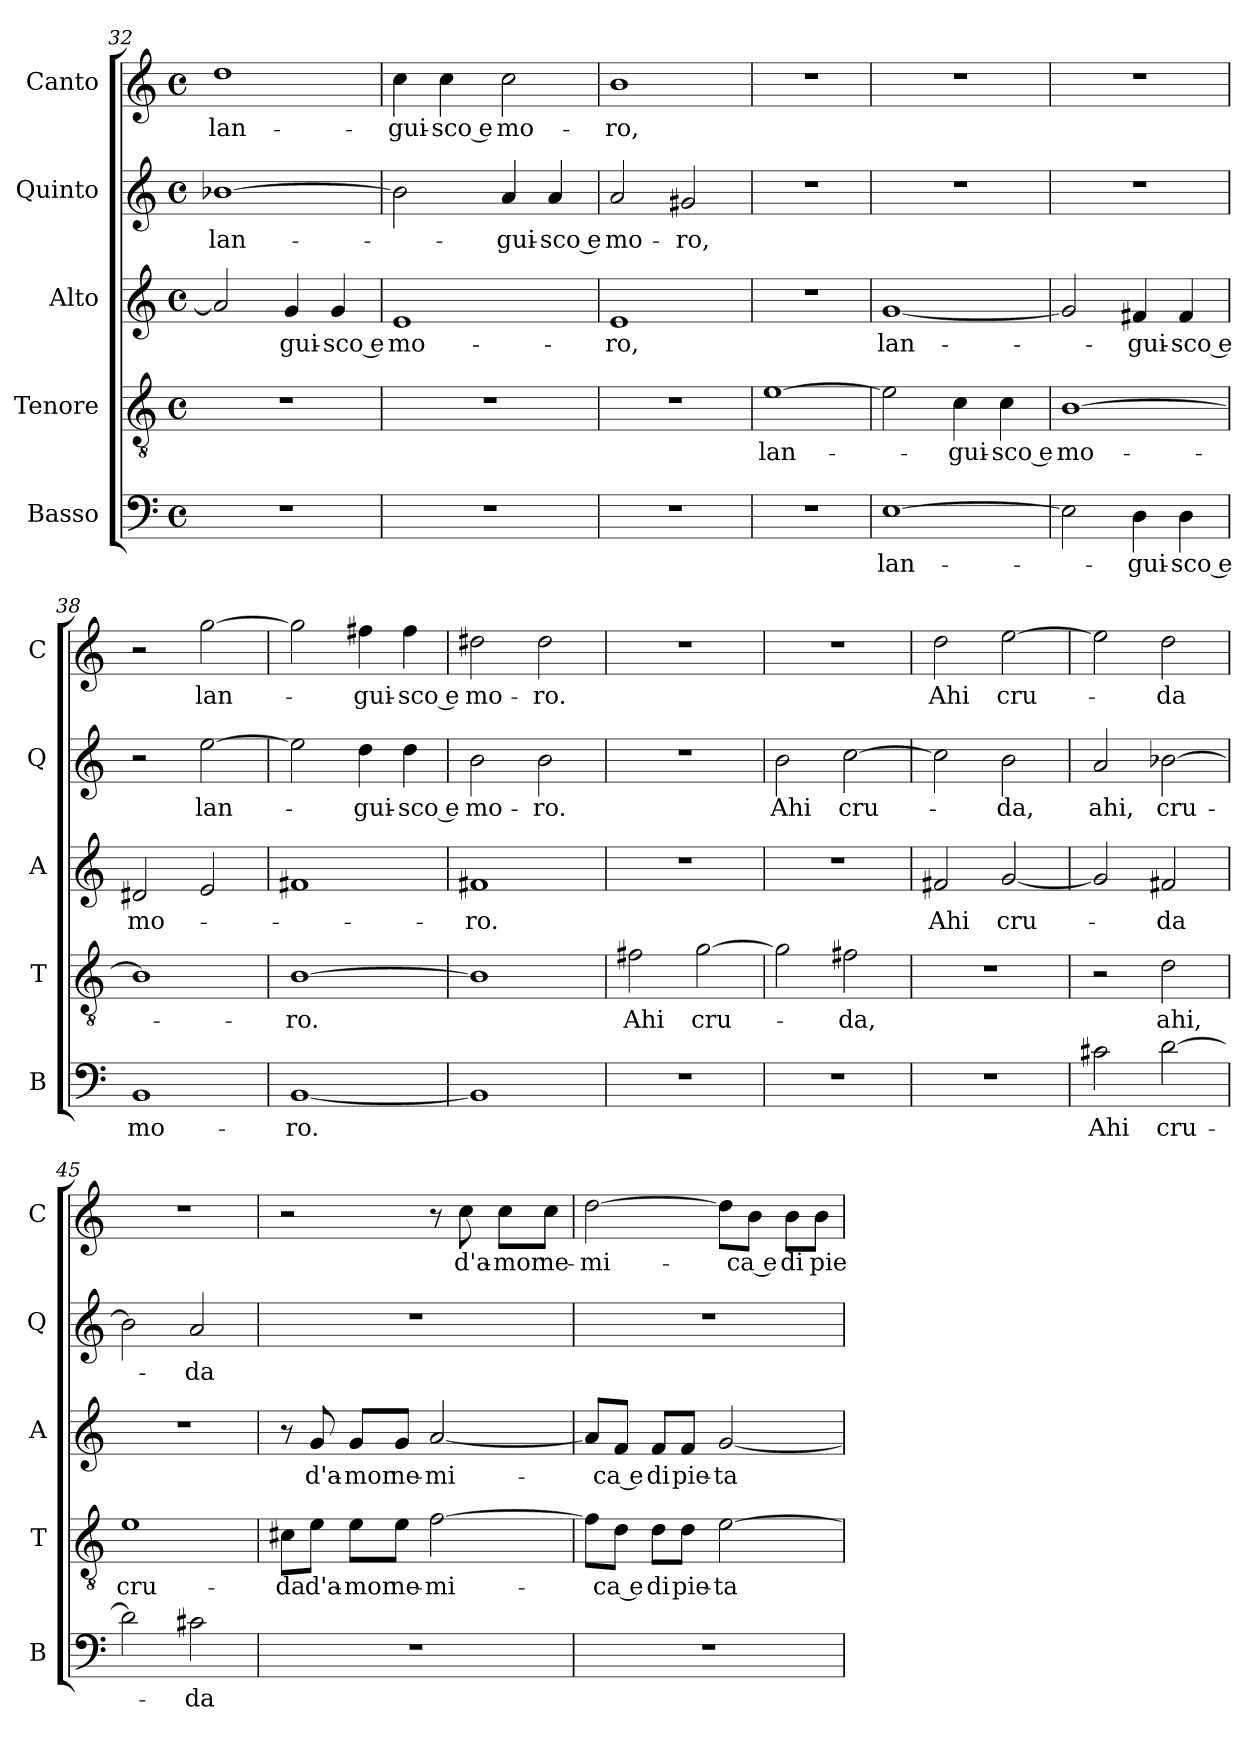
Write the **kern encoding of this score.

**kern	**text	**kern	**text	**kern	**text	**kern	**text	**kern	**text
*part5	*part5	*part4	*part4	*part3	*part3	*part2	*part2	*part1	*part1
*staff5	*staff5	*staff4	*staff4	*staff3	*staff3	*staff2	*staff2	*staff1	*staff1
*I"Basso	*	*I"Tenore	*	*I"Alto	*	*I"Quinto	*	*I"Canto	*
*I'B	*	*I'T	*	*I'A	*	*I'Q	*	*I'C	*
!!LO:LB:g=z
*clefF4	*	*clefGv2	*	*clefG2	*	*clefG2	*	*clefG2	*
*k[]	*	*k[]	*	*k[]	*	*k[]	*	*k[]	*
*C:	*	*C:	*	*C:	*	*C:	*	*C:	*
*M4/4	*	*M4/4	*	*M4/4	*	*M4/4	*	*M4/4	*
*met(c)	*	*met(c)	*	*met(c)	*	*met(c)	*	*met(c)	*
=32	=32	=32	=32	=32	=32	=32	=32	=32	=32
!	!	!	!	!	!	!	!LO:LY:b	!	!LO:LY:b
1r	.	1r	.	2a/]	.	[1b-X	lan-	1dd	lan-
!	!	!	!	!	!LO:LY:b	!	!	!	!
.	.	.	.	4g/	-gui-	.	.	.	.
!	!	!	!	!	!LO:LY:b	!	!	!	!
.	.	.	.	4g/	-sco e	.	.	.	.
=33	=33	=33	=33	=33	=33	=33	=33	=33	=33
!	!	!	!	!	!LO:LY:b	!	!	!	!LO:LY:b
1r	.	1r	.	1e	mo-	2b-\]	.	4cc\	-gui-
!	!	!	!	!	!	!	!	!	!LO:LY:b
.	.	.	.	.	.	.	.	4cc\	-sco e
!	!	!	!	!	!	!	!LO:LY:b	!	!LO:LY:b
.	.	.	.	.	.	4a/	-gui-	2cc\	mo-
!	!	!	!	!	!	!	!LO:LY:b	!	!
.	.	.	.	.	.	4a/	-sco e	.	.
=34	=34	=34	=34	=34	=34	=34	=34	=34	=34
!	!	!	!	!	!LO:LY:b	!	!LO:LY:b	!	!LO:LY:b
1r	.	1r	.	1e	-ro,	2a/	mo-	1b	-ro,
!	!	!	!	!	!	!	!LO:LY:b	!	!
.	.	.	.	.	.	2g#X/	-ro,	.	.
=35	=35	=35	=35	=35	=35	=35	=35	=35	=35
!	!	!	!LO:LY:b	!	!	!	!	!	!
1r	.	[1e	lan-	1r	.	1r	.	1r	.
=36	=36	=36	=36	=36	=36	=36	=36	=36	=36
!	!LO:LY:b	!	!	!	!LO:LY:b	!	!	!	!
[1E	lan-	2e\]	.	[1g	lan-	1r	.	1r	.
!	!	!	!LO:LY:b	!	!	!	!	!	!
.	.	4c\	-gui-	.	.	.	.	.	.
!	!	!	!LO:LY:b	!	!	!	!	!	!
.	.	4c\	-sco e	.	.	.	.	.	.
!!LO:LB:g=z
=37	=37	=37	=37	=37	=37	=37	=37	=37	=37
!	!	!	!LO:LY:b	!	!	!	!	!	!
2E\]	.	[1B	mo-	2g/]	.	1r	.	1r	.
!	!LO:LY:b	!	!	!	!LO:LY:b	!	!	!	!
4D\	-gui-	.	.	4f#X/	-gui-	.	.	.	.
!	!LO:LY:b	!	!	!	!LO:LY:b	!	!	!	!
4D\	-sco e	.	.	4f#/	-sco e	.	.	.	.
=38	=38	=38	=38	=38	=38	=38	=38	=38	=38
!	!LO:LY:b	!	!	!	!LO:LY:b	!	!	!	!
1BB	mo-	1B]	.	2d#X/	mo-	2r	.	2r	.
!	!	!	!	!	!	!	!LO:LY:b	!	!LO:LY:b
.	.	.	.	2e/	.	[2ee\	lan-	[2gg\	lan-
=39	=39	=39	=39	=39	=39	=39	=39	=39	=39
!	!LO:LY:b	!	!LO:LY:b	!	!	!	!	!	!
[1BB	-ro.	[1B	-ro.	1f#X	.	2ee\]	.	2gg\]	.
!	!	!	!	!	!	!	!LO:LY:b	!	!LO:LY:b
.	.	.	.	.	.	4dd\	-gui-	4ff#X\	-gui-
!	!	!	!	!	!	!	!LO:LY:b	!	!LO:LY:b
.	.	.	.	.	.	4dd\	-sco e	4ff#\	-sco e
=40	=40	=40	=40	=40	=40	=40	=40	=40	=40
!	!	!	!	!	!LO:LY:b	!	!LO:LY:b	!	!LO:LY:b
1BB]	.	1B]	.	1f#X	-ro.	2b\	mo-	2dd#X\	mo-
!	!	!	!	!	!	!	!LO:LY:b	!	!LO:LY:b
.	.	.	.	.	.	2b\	-ro.	2dd#\	-ro.
=41	=41	=41	=41	=41	=41	=41	=41	=41	=41
!	!	!	!LO:LY:b	!	!	!	!	!	!
1r	.	2f#X\	Ahi	1r	.	1r	.	1r	.
!	!	!	!LO:LY:b	!	!	!	!	!	!
.	.	[2g\	cru-	.	.	.	.	.	.
!!LO:PB:g=z
=42	=42	=42	=42	=42	=42	=42	=42	=42	=42
!	!	!	!	!	!	!	!LO:LY:b	!	!
1r	.	2g\]	.	1r	.	2b\	Ahi	1r	.
!	!	!	!LO:LY:b	!	!	!	!LO:LY:b	!	!
.	.	2f#X\	-da,	.	.	[2cc\	cru-	.	.
=43	=43	=43	=43	=43	=43	=43	=43	=43	=43
!	!	!	!	!	!LO:LY:b	!	!	!	!LO:LY:b
1r	.	1r	.	2f#X/	Ahi	2cc\]	.	2dd\	Ahi
!	!	!	!	!	!LO:LY:b	!	!LO:LY:b	!	!LO:LY:b
.	.	.	.	[2g/	cru-	2b\	-da,	[2ee\	cru-
=44	=44	=44	=44	=44	=44	=44	=44	=44	=44
!	!LO:LY:b	!	!	!	!	!	!LO:LY:b	!	!
2c#X\	Ahi	2r	.	2g/]	.	2a/	ahi,	2ee\]	.
!	!LO:LY:b	!	!LO:LY:b	!	!LO:LY:b	!	!LO:LY:b	!	!LO:LY:b
[2d\	cru-	2d\	ahi,	2f#X/	-da	[2b-X\	cru-	2dd\	-da
=45	=45	=45	=45	=45	=45	=45	=45	=45	=45
!	!	!	!LO:LY:b	!	!	!	!	!	!
2d\]	.	1e	cru-	1r	.	2b-\]	.	1r	.
!	!LO:LY:b	!	!	!	!	!	!LO:LY:b	!	!
2c#X\	-da	.	.	.	.	2a/	-da	.	.
=46	=46	=46	=46	=46	=46	=46	=46	=46	=46
!	!	!	!LO:LY:b	!	!	!	!	!	!
1r	.	8c#X\L	-da	8r	.	1r	.	2r	.
!	!	!	!LO:LY:b	!	!LO:LY:b	!	!	!	!
.	.	8e\J	d'a-	8g/	d'a-	.	.	.	.
!	!	!	!LO:LY:b	!	!LO:LY:b	!	!	!	!
.	.	8e\L	-mor	8g/L	-mor	.	.	.	.
!	!	!	!LO:LY:b	!	!LO:LY:b	!	!	!	!
.	.	8e\J	ne-	8g/J	ne-	.	.	.	.
!	!	!	!LO:LY:b	!	!LO:LY:b	!	!	!	!
.	.	[2f\	-mi-	[2a/	-mi-	.	.	8r	.
!	!	!	!	!	!	!	!	!	!LO:LY:b
.	.	.	.	.	.	.	.	8cc\	d'a-
!	!	!	!	!	!	!	!	!	!LO:LY:b
.	.	.	.	.	.	.	.	8cc\L	-mor
!	!	!	!	!	!	!	!	!	!LO:LY:b
.	.	.	.	.	.	.	.	8cc\J	ne-
!!LO:LB:g=z
=47	=47	=47	=47	=47	=47	=47	=47	=47	=47
!	!	!	!	!	!	!	!	!	!LO:LY:b
1r	.	8f\L]	.	8a/L]	.	1r	.	[2dd\	-mi-
!	!	!	!LO:LY:b	!	!LO:LY:b	!	!	!	!
.	.	8d\J	-ca e	8f/J	-ca e	.	.	.	.
!	!	!	!LO:LY:b	!	!LO:LY:b	!	!	!	!
.	.	8d\L	di	8f/L	di	.	.	.	.
!	!	!	!LO:LY:b	!	!LO:LY:b	!	!	!	!
.	.	8d\J	pie-	8f/J	pie-	.	.	.	.
!	!	!	!LO:LY:b	!	!LO:LY:b	!	!	!	!
.	.	[2e\	-ta-	[2g/	-ta-	.	.	8dd\L]	.
!	!	!	!	!	!	!	!	!	!LO:LY:b
.	.	.	.	.	.	.	.	8b\J	-ca e
!	!	!	!	!	!	!	!	!	!LO:LY:b
.	.	.	.	.	.	.	.	8b\L	di
!	!	!	!	!	!	!	!	!	!LO:LY:b
.	.	.	.	.	.	.	.	8b\J	pie-
=	=	=	=	=	=	=	=	=	=
*-	*-	*-	*-	*-	*-	*-	*-	*-	*-
